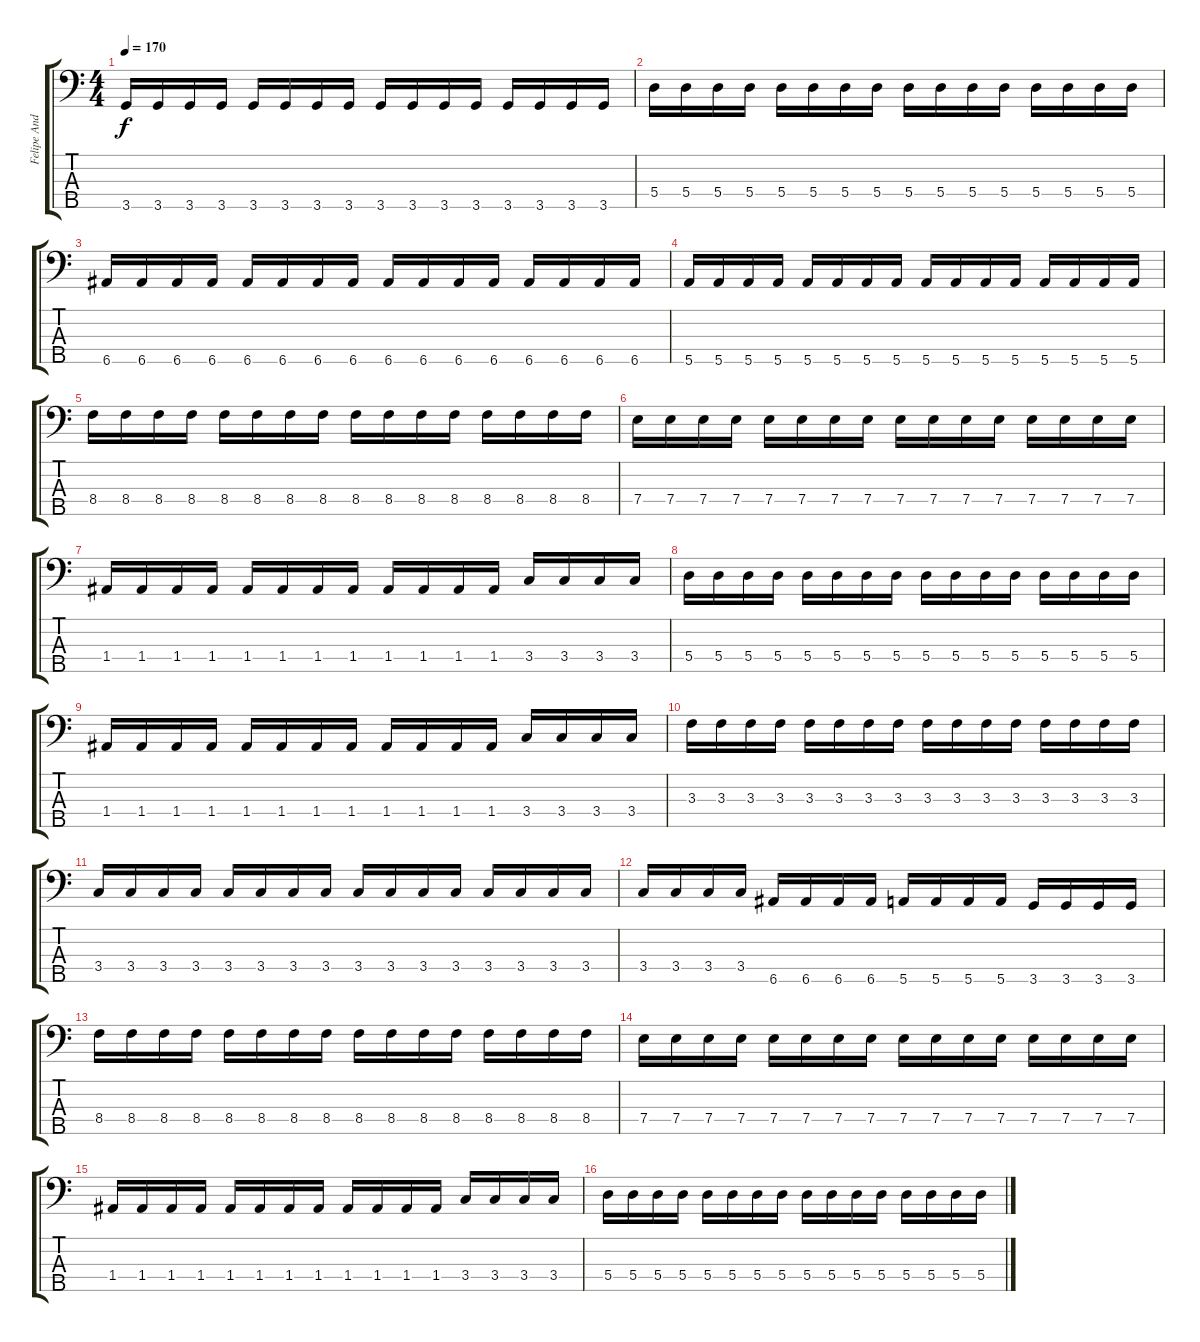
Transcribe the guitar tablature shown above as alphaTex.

\track ("Felipe Andreoli" "Felipe And") {instrument electricbasspick}
\staff {score tabs}
\tuning (C3 G2 D2 A1 E1) {hide}
\ts (4 4)
\tempo 170
\clef f4
\ks c
3.5.16{dy f} 3.5.16 3.5.16 3.5.16 3.5.16 3.5.16 3.5.16 3.5.16 3.5.16 3.5.16 3.5.16 3.5.16 3.5.16 3.5.16 3.5.16 3.5.16 |
5.4.16 5.4.16 5.4.16 5.4.16 5.4.16 5.4.16 5.4.16 5.4.16 5.4.16 5.4.16 5.4.16 5.4.16 5.4.16 5.4.16 5.4.16 5.4.16 |
6.5.16 6.5.16 6.5.16 6.5.16 6.5.16 6.5.16 6.5.16 6.5.16 6.5.16 6.5.16 6.5.16 6.5.16 6.5.16 6.5.16 6.5.16 6.5.16 |
5.5.16 5.5.16 5.5.16 5.5.16 5.5.16 5.5.16 5.5.16 5.5.16 5.5.16 5.5.16 5.5.16 5.5.16 5.5.16 5.5.16 5.5.16 5.5.16 |
8.4.16 8.4.16 8.4.16 8.4.16 8.4.16 8.4.16 8.4.16 8.4.16 8.4.16 8.4.16 8.4.16 8.4.16 8.4.16 8.4.16 8.4.16 8.4.16 |
7.4.16 7.4.16 7.4.16 7.4.16 7.4.16 7.4.16 7.4.16 7.4.16 7.4.16 7.4.16 7.4.16 7.4.16 7.4.16 7.4.16 7.4.16 7.4.16 |
1.4.16 1.4.16 1.4.16 1.4.16 1.4.16 1.4.16 1.4.16 1.4.16 1.4.16 1.4.16 1.4.16 1.4.16 3.4.16 3.4.16 3.4.16 3.4.16 |
5.4.16 5.4.16 5.4.16 5.4.16 5.4.16 5.4.16 5.4.16 5.4.16 5.4.16 5.4.16 5.4.16 5.4.16 5.4.16 5.4.16 5.4.16 5.4.16 |
1.4.16 1.4.16 1.4.16 1.4.16 1.4.16 1.4.16 1.4.16 1.4.16 1.4.16 1.4.16 1.4.16 1.4.16 3.4.16 3.4.16 3.4.16 3.4.16 |
3.3.16 3.3.16 3.3.16 3.3.16 3.3.16 3.3.16 3.3.16 3.3.16 3.3.16 3.3.16 3.3.16 3.3.16 3.3.16 3.3.16 3.3.16 3.3.16 |
3.4.16 3.4.16 3.4.16 3.4.16 3.4.16 3.4.16 3.4.16 3.4.16 3.4.16 3.4.16 3.4.16 3.4.16 3.4.16 3.4.16 3.4.16 3.4.16 |
3.4.16 3.4.16 3.4.16 3.4.16 6.5.16 6.5.16 6.5.16 6.5.16 5.5.16 5.5.16 5.5.16 5.5.16 3.5.16 3.5.16 3.5.16 3.5.16 |
8.4.16 8.4.16 8.4.16 8.4.16 8.4.16 8.4.16 8.4.16 8.4.16 8.4.16 8.4.16 8.4.16 8.4.16 8.4.16 8.4.16 8.4.16 8.4.16 |
7.4.16 7.4.16 7.4.16 7.4.16 7.4.16 7.4.16 7.4.16 7.4.16 7.4.16 7.4.16 7.4.16 7.4.16 7.4.16 7.4.16 7.4.16 7.4.16 |
1.4.16 1.4.16 1.4.16 1.4.16 1.4.16 1.4.16 1.4.16 1.4.16 1.4.16 1.4.16 1.4.16 1.4.16 3.4.16 3.4.16 3.4.16 3.4.16 |
5.4.16 5.4.16 5.4.16 5.4.16 5.4.16 5.4.16 5.4.16 5.4.16 5.4.16 5.4.16 5.4.16 5.4.16 5.4.16 5.4.16 5.4.16 5.4.16
